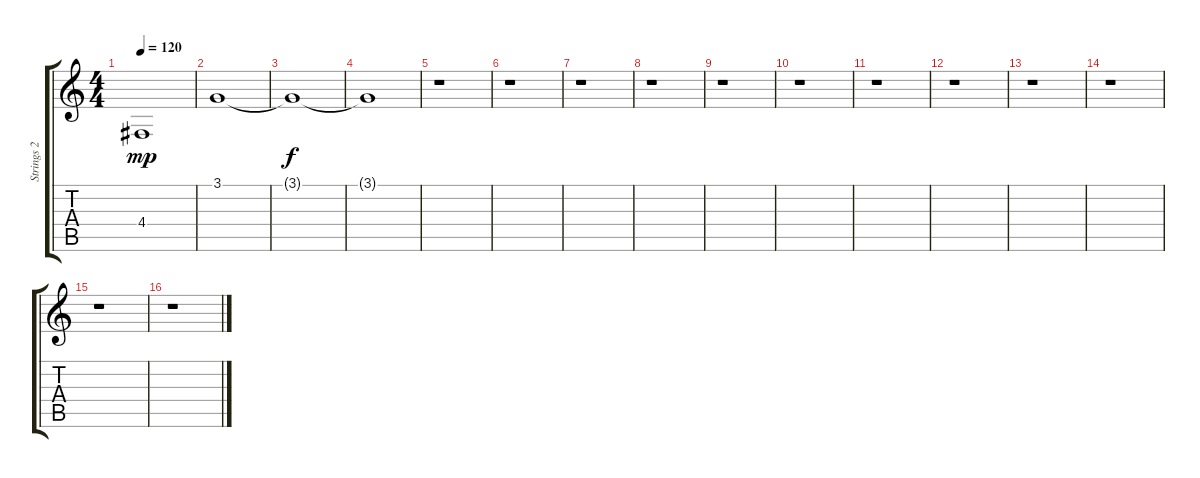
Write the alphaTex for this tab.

\track ("Strings 2" "Strings 2") {instrument stringensemble1}
\staff {score tabs}
\tuning (E4 B3 G3 D3 A2 E2) {hide}
\ts (4 4)
\tempo 120
\clef g2
\ks c
4.4.1{dy mp} |
3.1.1 |
3.1{t}.1{dy f} |
3.1{t}.1 |
r.1 |
r.1 |
r.1 |
r.1 |
r.1 |
r.1 |
r.1 |
r.1 |
r.1 |
r.1 |
r.1 |
r.1
